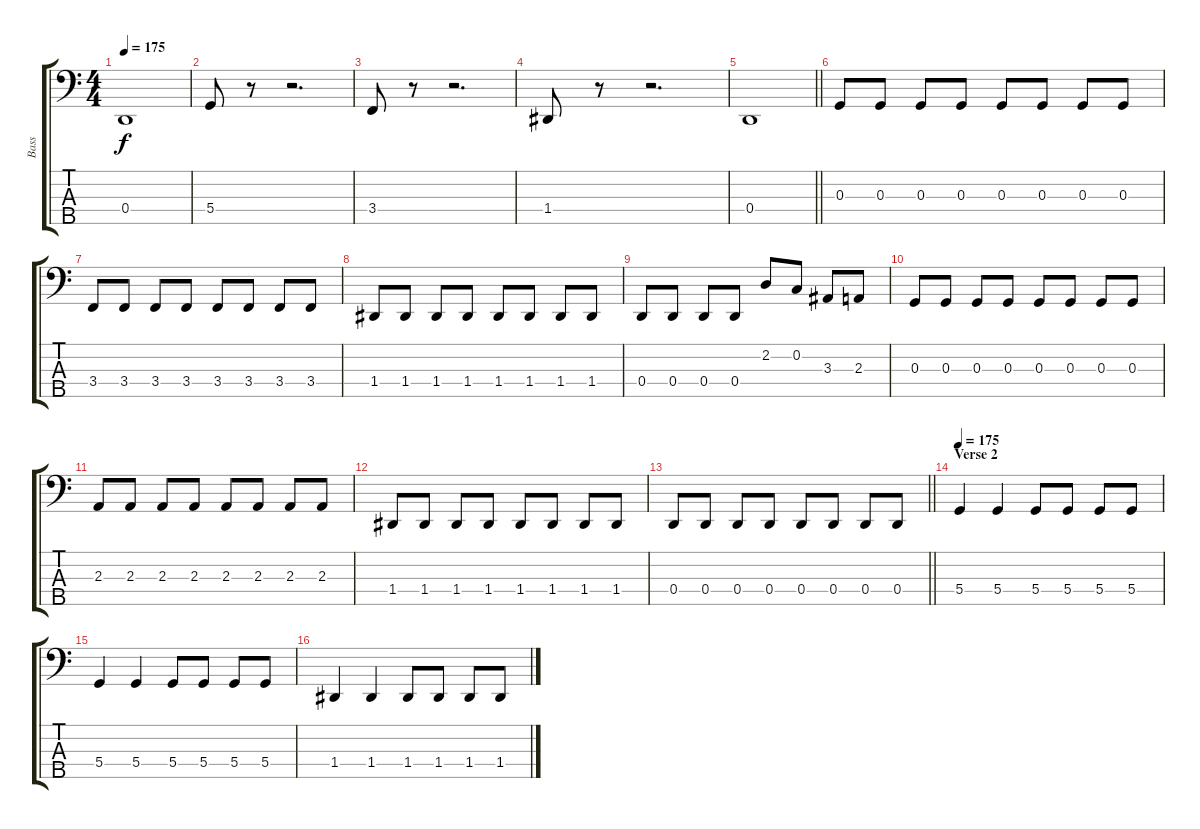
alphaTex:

\track ("Bass" "Bass") {instrument electricbassfinger}
\staff {score tabs}
\tuning (F2 C2 G1 D1 A0) {hide}
\ts (4 4)
\tempo 175
\clef f4
\ks c
0.4.1{dy f} |
5.4.8 r.8 r.2{d} |
3.4.8 r.8 r.2{d} |
1.4.8 r.8 r.2{d} |
\barLineRight lightlight
0.4.1 |
0.3.8 0.3.8 0.3.8 0.3.8 0.3.8 0.3.8 0.3.8 0.3.8 |
3.4.8 3.4.8 3.4.8 3.4.8 3.4.8 3.4.8 3.4.8 3.4.8 |
1.4.8 1.4.8 1.4.8 1.4.8 1.4.8 1.4.8 1.4.8 1.4.8 |
0.4.8 0.4.8 0.4.8 0.4.8 2.2.8 0.2.8 3.3.8 2.3.8 |
0.3.8 0.3.8 0.3.8 0.3.8 0.3.8 0.3.8 0.3.8 0.3.8 |
2.3.8 2.3.8 2.3.8 2.3.8 2.3.8 2.3.8 2.3.8 2.3.8 |
1.4.8 1.4.8 1.4.8 1.4.8 1.4.8 1.4.8 1.4.8 1.4.8 |
\barLineRight lightlight
0.4.8 0.4.8 0.4.8 0.4.8 0.4.8 0.4.8 0.4.8 0.4.8 |
\section ("" "Verse 2")
\tempo 175
5.4.4 5.4.4 5.4.8 5.4.8 5.4.8 5.4.8 |
5.4.4 5.4.4 5.4.8 5.4.8 5.4.8 5.4.8 |
1.4.4 1.4.4 1.4.8 1.4.8 1.4.8 1.4.8
